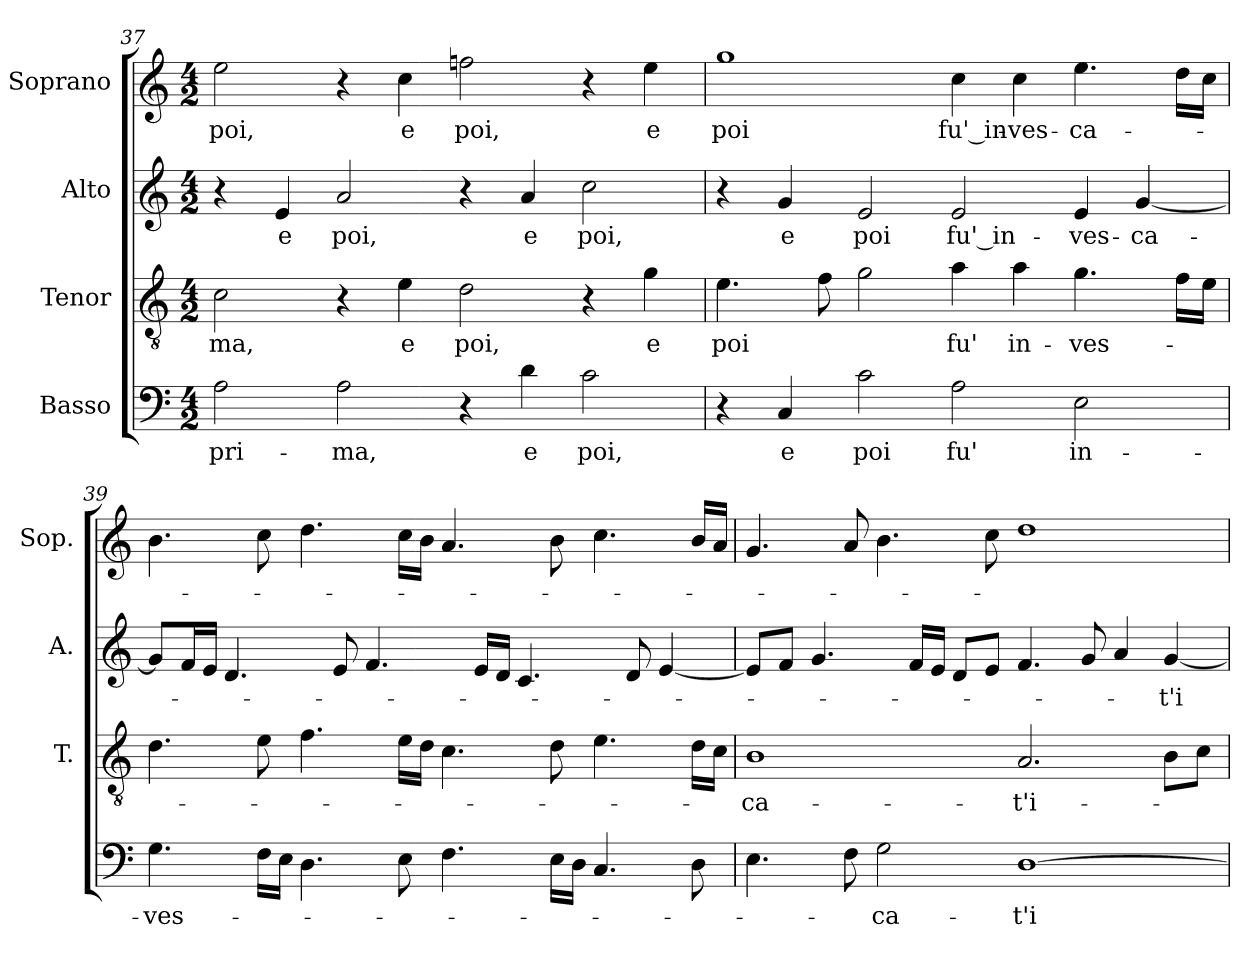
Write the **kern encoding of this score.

**kern	**text	**kern	**text	**kern	**text	**kern	**text
*part4	*part4	*part3	*part3	*part2	*part2	*part1	*part1
*staff4	*staff4	*staff3	*staff3	*staff2	*staff2	*staff1	*staff1
*I"Basso	*	*I"Tenor	*	*I"Alto	*	*I"Soprano	*
*	*	*I'T.	*	*I'A.	*	*I'Sop.	*
*clefF4	*	*clefGv2	*	*clefG2	*	*clefG2	*
*	*	*ITrd7c12	*	*	*	*	*
*k[]	*	*k[]	*	*k[]	*	*k[]	*
*C:	*	*C:	*	*C:	*	*C:	*
*M4/2	*	*M4/2	*	*M4/2	*	*M4/2	*
=37	=37	=37	=37	=37	=37	=37	=37
!	!LO:LY:b:color=#000000	!	!	!	!	!	!
!	!	!	!LO:LY:b:color=#000000	!	!	!	!
!	!	!	!	!	!	!	!LO:LY:b:color=#000000
2Ai\	pri-	2Ci\	-ma,	4r	.	2eei\	poi,
!	!	!	!	!	!LO:LY:b:color=#000000	!	!
.	.	.	.	4ei/	e	.	.
!	!LO:LY:b:color=#000000	!	!	!	!	!	!
!	!	!	!	!	!LO:LY:b:color=#000000	!	!
2Ai\	-ma,	4r	.	2ai/	poi,	4r	.
!	!	!	!LO:LY:b:color=#000000	!	!	!	!
!	!	!	!	!	!	!	!LO:LY:b:color=#000000
.	.	4Ei\	e	.	.	4cci\	e
!	!	!	!LO:LY:b:color=#000000	!	!	!	!
!	!	!	!	!	!	!	!LO:LY:b:color=#000000
4r	.	2Di\	poi,	4r	.	2ffni\	poi,
!	!LO:LY:b:color=#000000	!	!	!	!	!	!
!	!	!	!	!	!LO:LY:b:color=#000000	!	!
4di\	e	.	.	4ai/	e	.	.
!	!LO:LY:b:color=#000000	!	!	!	!	!	!
!	!	!	!	!	!LO:LY:b:color=#000000	!	!
2ci\	poi,	4r	.	2cci\	poi,	4r	.
!	!	!	!LO:LY:b:color=#000000	!	!	!	!
!	!	!	!	!	!	!	!LO:LY:b:color=#000000
.	.	4Gi\	e	.	.	4eei\	e
=38	=38	=38	=38	=38	=38	=38	=38
!	!	!	!LO:LY:b:color=#000000	!	!	!	!
!	!	!	!	!	!	!	!LO:LY:b:color=#000000
4r	.	4.Ei\	poi	4r	.	1ggi	poi
!	!LO:LY:b:color=#000000	!	!	!	!	!	!
!	!	!	!	!	!LO:LY:b:color=#000000	!	!
4Ci/	e	.	.	4gi/	e	.	.
.	.	8Fi\	.	.	.	.	.
!	!LO:LY:b:color=#000000	!	!	!	!	!	!
!	!	!	!	!	!LO:LY:b:color=#000000	!	!
2ci\	poi	2Gi\	.	2ei/	poi	.	.
!	!LO:LY:b:color=#000000	!	!	!	!	!	!
!	!	!	!LO:LY:b:color=#000000	!	!	!	!
!	!	!	!	!	!LO:LY:b:color=#000000	!	!
!	!	!	!	!	!	!	!LO:LY:b:color=#000000
2Ai\	fu'	4Ai\	fu'	2ei/	fu'_in-	4cci\	fu'_in-
!	!	!	!LO:LY:b:color=#000000	!	!	!	!
!	!	!	!	!	!	!	!LO:LY:b:color=#000000
.	.	4Ai\	in-	.	.	4cci\	-ves-
!	!LO:LY:b:color=#000000	!	!	!	!	!	!
!	!	!	!LO:LY:b:color=#000000	!	!	!	!
!	!	!	!	!	!LO:LY:b:color=#000000	!	!
!	!	!	!	!	!	!	!LO:LY:b:color=#000000
2Ei\	in-	4.Gi\	-ves-	4ei/	-ves-	4.eei\	-ca-
!	!	!	!	!	!LO:LY:b:color=#000000	!	!
.	.	.	.	[<4gi/	-ca-	.	.
.	.	16Fi\LL	.	.	.	16ddi\LL	.
.	.	16Ei\JJ	.	.	.	16cci\JJ	.
!!LO:PB:g=z
=39	=39	=39	=39	=39	=39	=39	=39
!	!LO:LY:b:color=#000000	!	!	!	!	!	!
4.Gi\	-ves-	4.Di\	.	8gi/L]	.	4.bi\	.
.	.	.	.	16fi/L	.	.	.
.	.	.	.	16ei/JJ	.	.	.
.	.	.	.	4.di/	.	.	.
16Fi\LL	.	8Ei\	.	.	.	8cci\	.
16Ei\JJ	.	.	.	.	.	.	.
4.Di\	.	4.Fi\	.	.	.	4.ddi\	.
.	.	.	.	8ei/	.	.	.
.	.	.	.	4.fi/	.	.	.
8Ei\	.	16Ei\LL	.	.	.	16cci\LL	.
.	.	16Di\JJ	.	.	.	16bi\JJ	.
4.Fi\	.	4.Ci\	.	.	.	4.ai/	.
.	.	.	.	16ei/LL	.	.	.
.	.	.	.	16di/JJ	.	.	.
.	.	.	.	4.ci/	.	.	.
16Ei\LL	.	8Di\	.	.	.	8bi\	.
16Di\JJ	.	.	.	.	.	.	.
4.Ci/	.	4.Ei\	.	.	.	4.cci\	.
.	.	.	.	8di/	.	.	.
.	.	.	.	[<4ei/	.	.	.
8Di\	.	16Di\LL	.	.	.	16bi/LL	.
.	.	16Ci\JJ	.	.	.	16ai/JJ	.
=40	=40	=40	=40	=40	=40	=40	=40
!	!	!	!LO:LY:b:color=#000000	!	!	!	!
4.Ei\	.	1BBi	-ca-	8ei/L]	.	4.gi/	.
.	.	.	.	8fi/J	.	.	.
.	.	.	.	4.gi/	.	.	.
8Fi\	.	.	.	.	.	8ai/	.
!	!LO:LY:b:color=#000000	!	!	!	!	!	!
2Gi\	-ca-	.	.	.	.	4.bi\	.
.	.	.	.	16fi/LL	.	.	.
.	.	.	.	16ei/JJ	.	.	.
.	.	.	.	8di/L	.	.	.
.	.	.	.	8ei/J	.	8cci\	.
!	!LO:LY:b:color=#000000	!	!	!	!	!	!
!	!	!	!LO:LY:b:color=#000000	!	!	!	!
[>1Di	-t'i-	2.AAi/	-t'i-	4.fi/	.	1ddi	.
.	.	.	.	8gi/	.	.	.
.	.	.	.	4ai/	.	.	.
!	!	!	!	!	!LO:LY:b:color=#000000	!	!
.	.	8BBi\L	.	[<4gi/	-t'i-	.	.
.	.	8Ci\J	.	.	.	.	.
=	=	=	=	=	=	=	=
*-	*-	*-	*-	*-	*-	*-	*-
